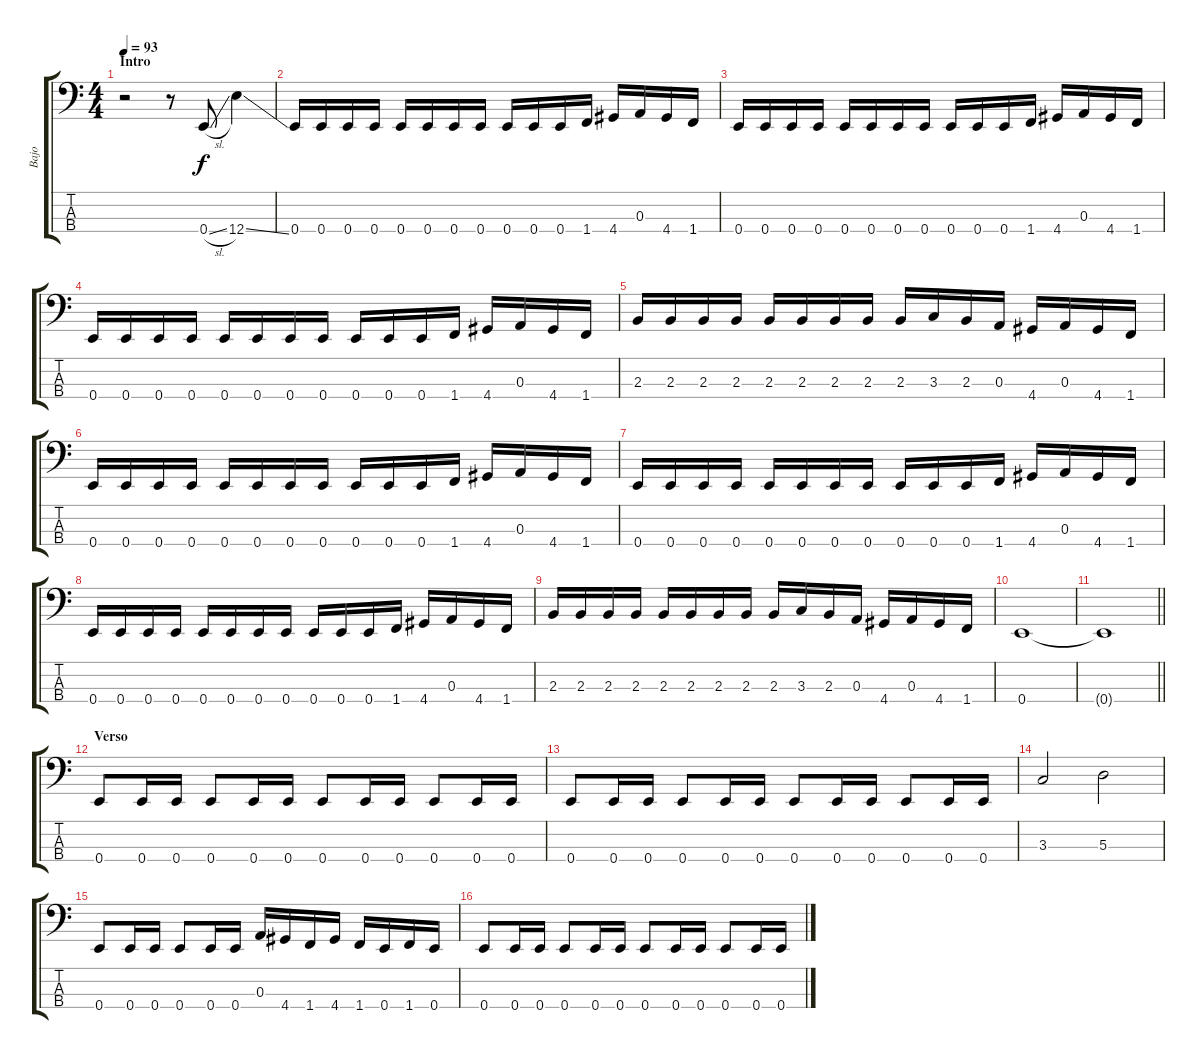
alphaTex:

\track ("Bajo" "Bajo") {instrument electricbassfinger}
\staff {score tabs}
\tuning (G2 D2 A1 E1) {hide}
\ts (4 4)
\section ("" "Intro")
\tempo 93
\clef f4
\ks c
r.2{dy f instrument electricbassfinger} r.8 0.4{sl}.8 12.4{ss}.4 |
0.4.16 0.4.16 0.4.16 0.4.16 0.4.16 0.4.16 0.4.16 0.4.16 0.4.16 0.4.16 0.4.16 1.4.16 4.4.16 0.3.16 4.4.16 1.4.16 |
0.4.16 0.4.16 0.4.16 0.4.16 0.4.16 0.4.16 0.4.16 0.4.16 0.4.16 0.4.16 0.4.16 1.4.16 4.4.16 0.3.16 4.4.16 1.4.16 |
0.4.16 0.4.16 0.4.16 0.4.16 0.4.16 0.4.16 0.4.16 0.4.16 0.4.16 0.4.16 0.4.16 1.4.16 4.4.16 0.3.16 4.4.16 1.4.16 |
2.3.16 2.3.16 2.3.16 2.3.16 2.3.16 2.3.16 2.3.16 2.3.16 2.3.16 3.3.16 2.3.16 0.3.16 4.4.16 0.3.16 4.4.16 1.4.16 |
0.4.16 0.4.16 0.4.16 0.4.16 0.4.16 0.4.16 0.4.16 0.4.16 0.4.16 0.4.16 0.4.16 1.4.16 4.4.16 0.3.16 4.4.16 1.4.16 |
0.4.16 0.4.16 0.4.16 0.4.16 0.4.16 0.4.16 0.4.16 0.4.16 0.4.16 0.4.16 0.4.16 1.4.16 4.4.16 0.3.16 4.4.16 1.4.16 |
0.4.16 0.4.16 0.4.16 0.4.16 0.4.16 0.4.16 0.4.16 0.4.16 0.4.16 0.4.16 0.4.16 1.4.16 4.4.16 0.3.16 4.4.16 1.4.16 |
2.3.16 2.3.16 2.3.16 2.3.16 2.3.16 2.3.16 2.3.16 2.3.16 2.3.16 3.3.16 2.3.16 0.3.16 4.4.16 0.3.16 4.4.16 1.4.16 |
0.4.1 |
\barLineRight lightlight
0.4{t}.1 |
\section ("" "Verso")
0.4.8 0.4.16 0.4.16 0.4.8 0.4.16 0.4.16 0.4.8 0.4.16 0.4.16 0.4.8 0.4.16 0.4.16 |
0.4.8 0.4.16 0.4.16 0.4.8 0.4.16 0.4.16 0.4.8 0.4.16 0.4.16 0.4.8 0.4.16 0.4.16 |
3.3.2 5.3.2 |
0.4.8 0.4.16 0.4.16 0.4.8 0.4.16 0.4.16 0.3.16 4.4.16 1.4.16 4.4.16 1.4.16 0.4.16 1.4.16 0.4.16 |
0.4.8 0.4.16 0.4.16 0.4.8 0.4.16 0.4.16 0.4.8 0.4.16 0.4.16 0.4.8 0.4.16 0.4.16
